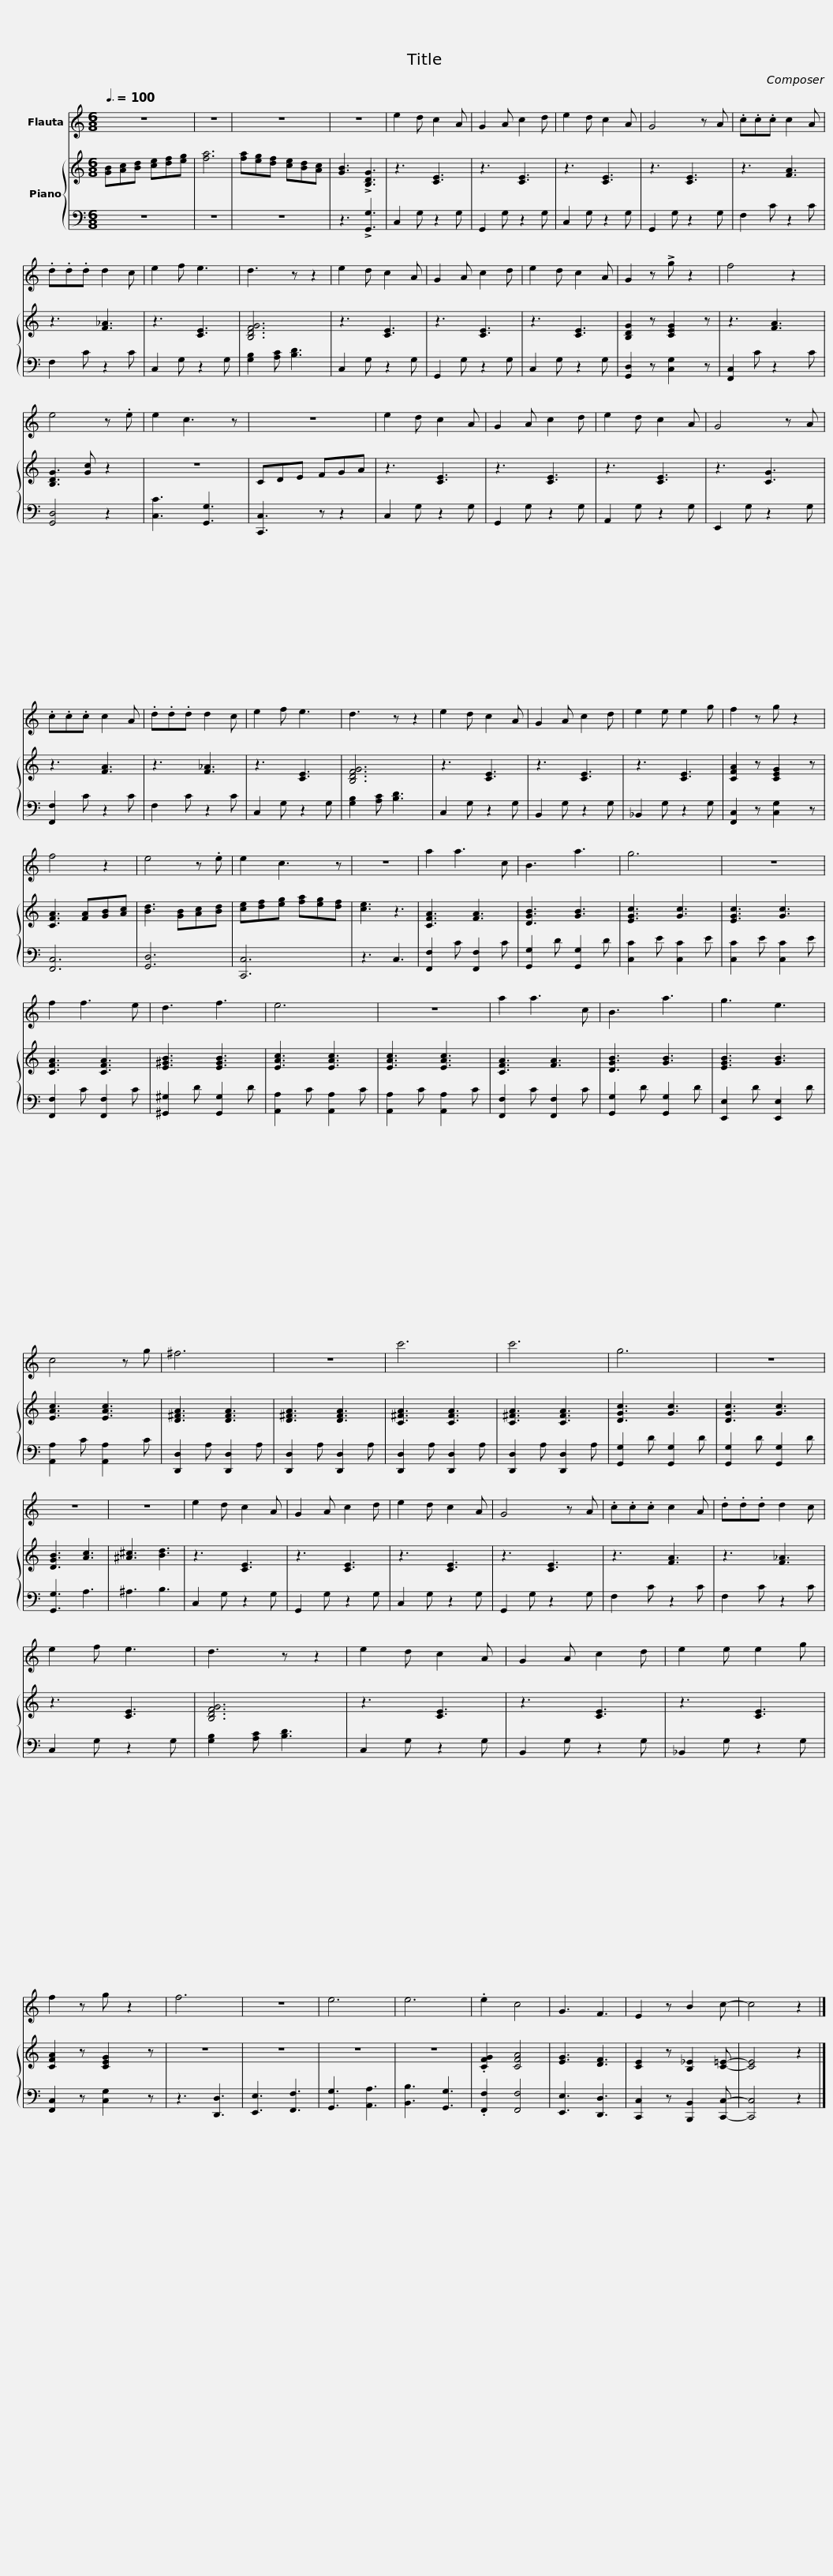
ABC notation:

X:1
%%score 1 { 2 | 3 }
L:1/8
Q:3/8=100
M:6/8
I:linebreak $
K:C
V:1 treble
V:2 treble
V:3 bass
V:1
 z6 | z6 | z6 | z6 | e2 d c2 A | %5
 G2 A c2 d | e2 d c2 A | G4 z A |$ .c.c.c c2 A | .d.d.d d2 c | %10
 e2 f e3 | d3 z z2 | e2 d c2 A | G2 A c2 d | e2 d c2 A | %15
 G2 z !>!g z2 |$ f4 z2 | e4 z .e | e2 c3 z | z6 | %20
 e2 d c2 A | G2 A c2 d | e2 d c2 A | G4 z A |$ .c.c.c c2 A | %25
 .d.d.d d2 c | e2 f e3 | d3 z z2 | e2 d c2 A | G2 A c2 d | %30
 e2 e e2 g | f2 z g z2 |$ f4 z2 | e4 z .e | e2 c3 z | %35
 z6 | a2 a3 c | B3 a3 | g6 | z6 |$ %40
 f2 f3 e | d3 f3 | e6 | z6 | a2 a3 c | %45
 B3 a3 | g3 e3 | c4 z g | ^f6 |$ z6 | %50
 c'6 | c'6 | g6 | z6 | z6 | %55
 z6 | e2 d c2 A | G2 A c2 d |$ e2 d c2 A | G4 z A | %60
 .c.c.c c2 A | .d.d.d d2 c | e2 f e3 | d3 z z2 | e2 d c2 A | %65
 G2 A c2 d |$ e2 e e2 g | f2 z g z2 | f6 | z6 | %70
 e6 | e6 | .e2 c4 | G3 F3 | E2 z B2 c- | %75
 c4 z2 |] %76
V:2
 [GB][Ac][Bd] [ce][df][eg] | [fa]6 | [fa][eg][df] [ce][Bd][Ac] | [GB]3 !>![B,DG]3 | z3 [CE]3 | %5
 z3 [CE]3 | z3 [CE]3 | z3 [CE]3 |$ z3 [FA]3 | z3 [F_A]3 | %10
 z3 [CE]3 | [B,DFG]6 | z3 [CE]3 | z3 [CE]3 | z3 [CE]3 | %15
 [B,DG]2 z [CEG]2 z |$ z3 [FA]3 | [B,DG]3 [Gc] z2 | z6 | CDE FGA | %20
 z3 [CE]3 | z3 [CE]3 | z3 [CE]3 | z3 [CG]3 |$ z3 [FA]3 | %25
 z3 [F_A]3 | z3 [CE]3 | [B,DFG]6 | z3 [CE]3 | z3 [CE]3 | %30
 z3 [CE]3 | [CFA]2 z [CEG]2 z |$ [CFA]3 [FA][GB][Ac] | [Bd]3 [GB][Ac][Bd] | [ce][df][eg] [fa][eg][df] | %35
 [ce]3 z3 | [CFA]3 [FA]3 | [DGB]3 [GB]3 | [EGc]3 [Gc]3 | [EGc]3 [Gc]3 |$ %40
 [CFA]3 [CFA]3 | [E^GB]3 [EGB]3 | [EAc]3 [EAc]3 | [EAc]3 [EAc]3 | [CFA]3 [FA]3 | %45
 [DGB]3 [GB]3 | [EGB]3 [GB]3 | [EAc]3 [EAc]3 | [D^FA]3 [DFA]3 |$ [D^FA]3 [DFA]3 | %50
 [C^FA]3 [CFA]3 | [C^FA]3 [CFA]3 | [DGc]3 [Gc]3 | [DGc]3 [Gc]3 | [DGB]3 [Ac]3 | %55
 [^A^c]3 [Bd]3 | z3 [CE]3 | z3 [CE]3 |$ z3 [CE]3 | z3 [CE]3 | %60
 z3 [FA]3 | z3 [F_A]3 | z3 [CE]3 | [B,DFG]6 | z3 [CE]3 | %65
 z3 [CE]3 |$ z3 [CE]3 | [CFA]2 z [CEG]2 z | z6 | z6 | %70
 z6 | z6 | .[CFG]2 [CFA]4 | [EG]3 [DF]3 | [CE]2 z [B,_E]2 [C=E]- | %75
 [CE]4 z2 |] %76
V:3
 z6 | z6 | z6 | z3 !>![G,,G,]3 | C,2 G, z2 G, | %5
 G,,2 G, z2 G, | C,2 G, z2 G, | G,,2 G, z2 G, |$ F,2 C z2 C | F,2 C z2 C | %10
 C,2 G, z2 G, | [G,B,]2 [A,C] [B,D]3 | C,2 G, z2 G, | G,,2 G, z2 G, | C,2 G, z2 G, | %15
 [G,,D,]2 z [C,G,]2 z |$ [F,,C,]2 C z2 C | [G,,D,]4 z2 | [C,C]3 [G,,G,]3 | [C,,C,]3 z z2 | %20
 C,2 G, z2 G, | G,,2 G, z2 G, | A,,2 G, z2 G, | E,,2 G, z2 G, |$ [F,,F,]2 C z2 C | %25
 F,2 C z2 C | C,2 G, z2 G, | [G,B,]2 [A,C] [B,D]3 | C,2 G, z2 G, | B,,2 G, z2 G, | %30
 _B,,2 G, z2 G, | [F,,C,]2 z [C,G,]2 z |$ [F,,C,]6 | [G,,D,]6 | [C,,C,]6 | %35
 z3 C,3 | [F,,F,]2- C [F,,F,]2 C | [G,,G,]2- D [G,,G,]2 D | [C,C]2- E [C,C]2 E | [C,C]2- E [C,C]2 E |$ %40
 [F,,F,]2- C [F,,F,]2 C | [^G,,^G,]2- D [G,,G,]2 D | [A,,A,]2- C [A,,A,]2 C | [A,,A,]2- C [A,,A,]2 C | [F,,F,]2- C [F,,F,]2 C | %45
 [G,,G,]2- D [G,,G,]2 D | [E,,E,]2- D [E,,E,]2 D | [A,,A,]2- C [A,,A,]2 C | [D,,D,]2- A, [D,,D,]2 A, |$ [D,,D,]2- A, [D,,D,]2 A, | %50
 [D,,D,]2- A, [D,,D,]2 A, | [D,,D,]2- A, [D,,D,]2 A, | [G,,G,]2- D [G,,G,]2 D | [G,,G,]2- D [G,,G,]2 D | [G,,G,]3 A,3 | %55
 ^A,3 B,3 | C,2 G, z2 G, | G,,2 G, z2 G, |$ C,2 G, z2 G, | G,,2 G, z2 G, | %60
 F,2 C z2 C | F,2 C z2 C | C,2 G, z2 G, | [G,B,]2 [A,C] [B,D]3 | C,2 G, z2 G, | %65
 B,,2 G, z2 G, |$ _B,,2 G, z2 G, | [F,,C,]2 z [C,G,]2 z | z3 [D,,D,]3 | [E,,E,]3 [F,,F,]3 | %70
 [G,,G,]3 [A,,A,]3 | [B,,B,]3 [G,,G,]3 | .[F,,F,]2 [F,,F,]4 | [E,,E,]3 [D,,D,]3 | [C,,C,]2 z [B,,,B,,]2 [C,,C,]- | %75
 [C,,C,]4 z2 |] %76
